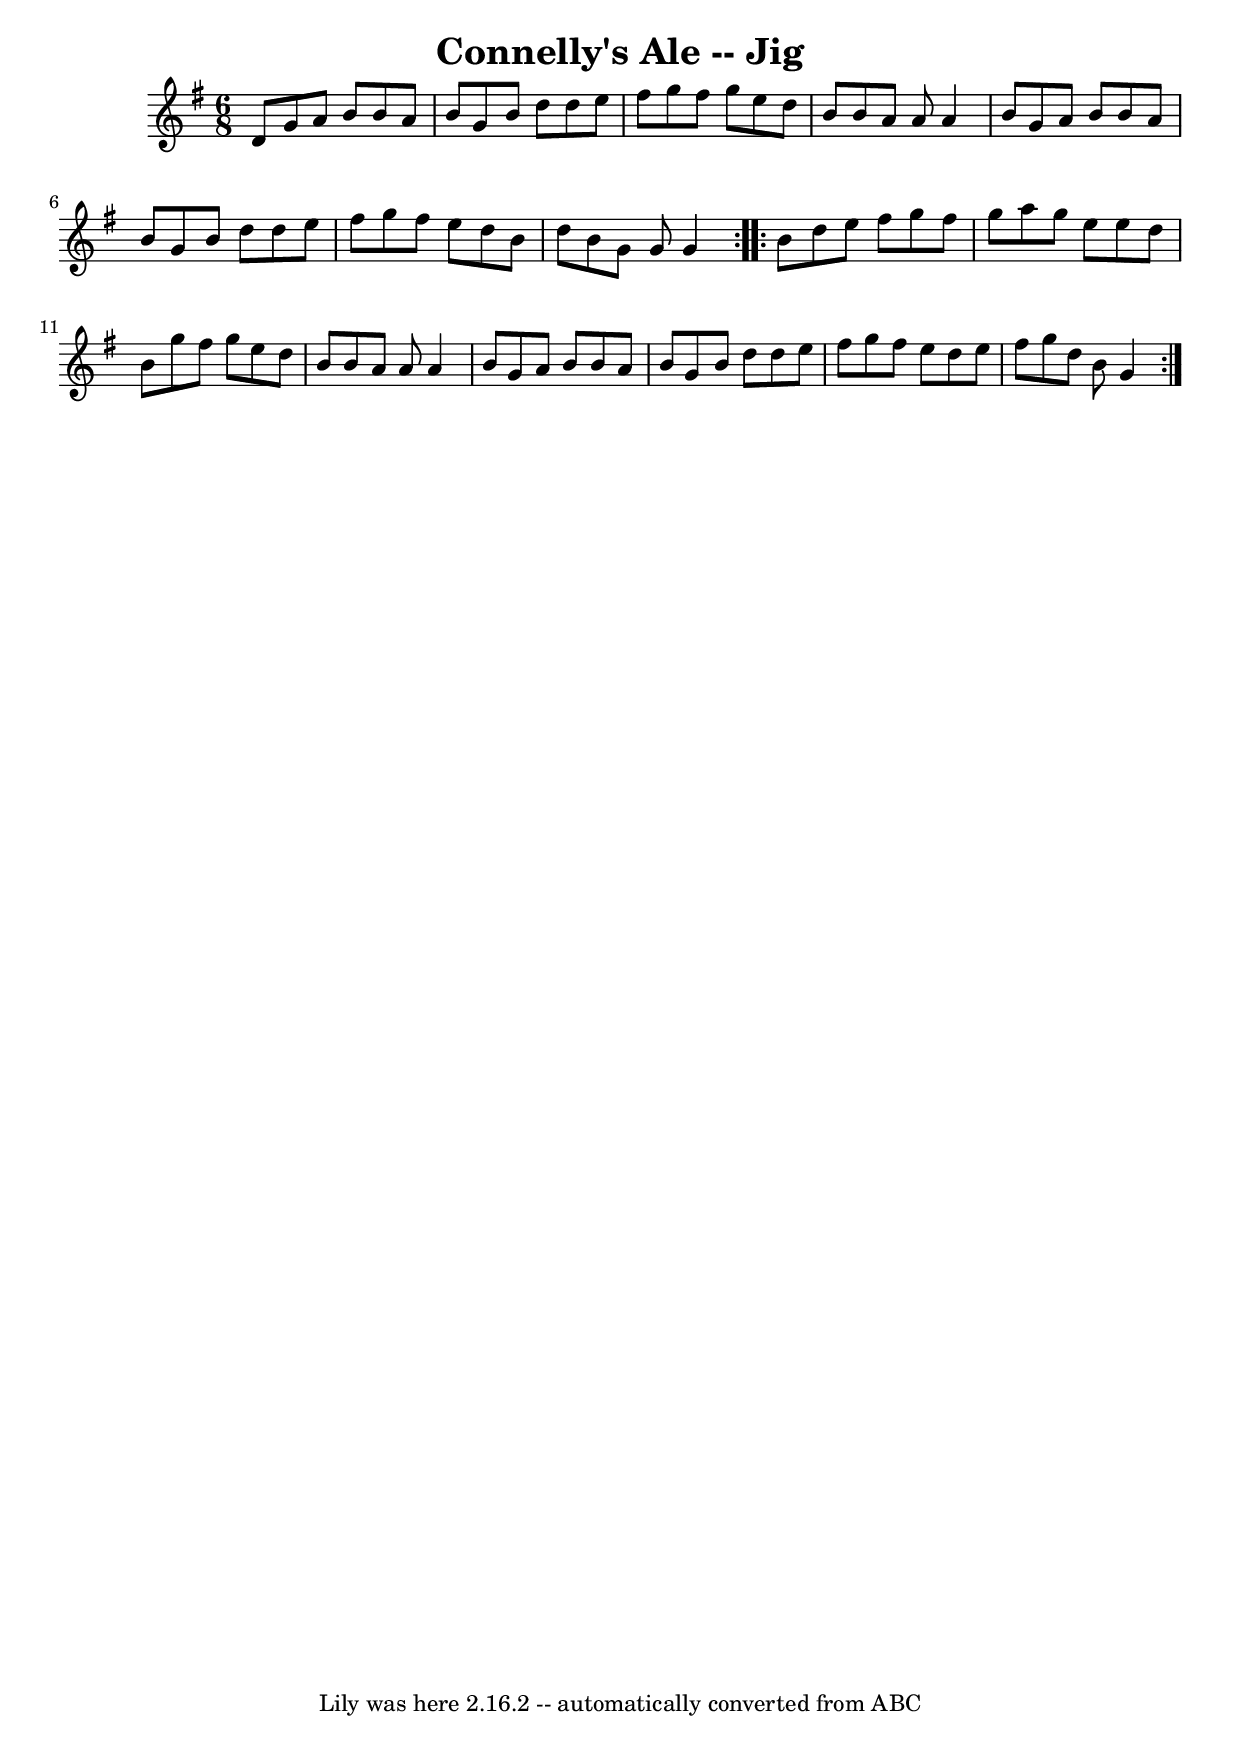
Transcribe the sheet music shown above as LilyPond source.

\version "2.16.2"
\include "Mammoth.ily"
\header {
  %% book = "Ryan's Mammoth Collection"
  crossRefNumber = "1"
  footnotes = "\\\\111 622"
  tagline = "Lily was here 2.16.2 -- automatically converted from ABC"
  title = "Connelly's Ale -- Jig"

}
voicedefault =  {



  \repeat volta 2 {

    \time 6/8 
    \key g \major
 d'8  |
    g'8 a'8 b'8 b'8 a'8    
    b'8    |
    g'8 b'8 d''8 d''8 e''8 fis''8    |
    
    g''8 fis''8 g''8 e''8 d''8 b'8    |
    b'8 a'8 a'8   
    a'4 b'8    |
    g'8 a'8 b'8 b'8 a'8 b'8    |
    
    g'8 b'8 d''8 d''8 e''8 fis''8    |
    g''8 fis''8    
    e''8 d''8 b'8 d''8    |
    b'8 g'8 g'8 g'4  
  }     

  \repeat volta 2 {
    b'8  |
    d''8 e''8 fis''8 g''8 fis''8  
    g''8    |
    a''8 g''8 e''8 e''8 d''8 b'8    |
    
    g''8 fis''8 g''8 e''8 d''8 b'8    |
    b'8 a'8 a'8   
    a'4 b'8    |
    g'8 a'8 b'8 b'8 a'8 b'8    |
    
    g'8 b'8 d''8 d''8 e''8 fis''8    |
    g''8 fis''8    
    e''8 d''8 e''8 fis''8    |
    g''8 d''8 b'8 g'4  
  }   

}

\score{
  <<

    \context Staff="default"
    {
      \voicedefault 
      
    }

  >>
  \layout {
    
  }
  \midi {
  }

}
